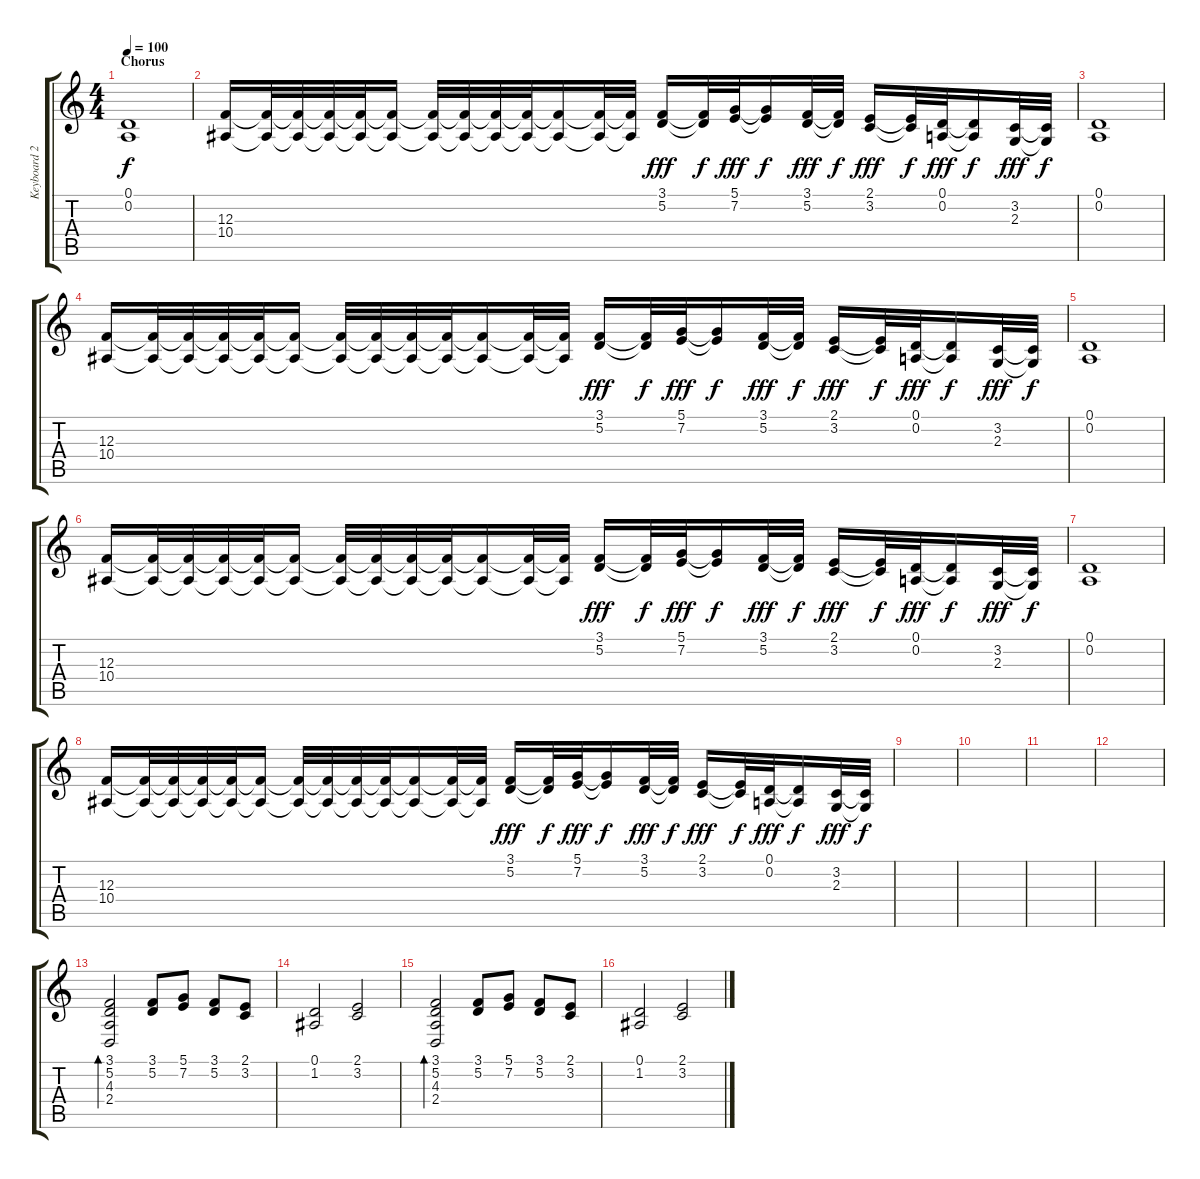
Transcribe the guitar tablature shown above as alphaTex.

\track ("Keyboard 2" "Keyboard 2") {instrument choiraahs}
\staff {score tabs}
\tuning (D4 A3 F3 C3 G2 D2) {hide}
\ts (4 4)
\section ("" "Chorus")
\tempo 100
\clef g2
\ks c
(0.1 0.2).1{dy f} |
(12.3 10.4).16 (12.3{t} 10.4{t}).32 (12.3{t} 10.4{t}).32 (12.3{t} 10.4{t}).32 (12.3{t} 10.4{t}).32 (12.3{t} 10.4{t}).16 (12.3{t} 10.4{t}).32 (12.3{t} 10.4{t}).32 (12.3{t} 10.4{t}).32 (12.3{t} 10.4{t}).32 (12.3{t} 10.4{t}).16 (12.3{t} 10.4{t}).32 (12.3{t} 10.4{t}).32 (3.1 5.2).16{dy fff} (3.1{t} 5.2{t}).32{dy f} (5.1 7.2).32{dy fff} (5.1{t} 7.2{t}).16{dy f} (3.1 5.2).32{dy fff} (3.1{t} 5.2{t}).32{dy f} (2.1 3.2).16{dy fff} (2.1{t} 3.2{t}).32{dy f} (0.1 0.2).32{dy fff} (0.1{t} 0.2{t}).16{dy f} (3.2 2.3).32{dy fff} (3.2{t} 2.3{t}).32{dy f} |
(0.1 0.2).1 |
(12.3 10.4).16 (12.3{t} 10.4{t}).32 (12.3{t} 10.4{t}).32 (12.3{t} 10.4{t}).32 (12.3{t} 10.4{t}).32 (12.3{t} 10.4{t}).16 (12.3{t} 10.4{t}).32 (12.3{t} 10.4{t}).32 (12.3{t} 10.4{t}).32 (12.3{t} 10.4{t}).32 (12.3{t} 10.4{t}).16 (12.3{t} 10.4{t}).32 (12.3{t} 10.4{t}).32 (3.1 5.2).16{dy fff} (3.1{t} 5.2{t}).32{dy f} (5.1 7.2).32{dy fff} (5.1{t} 7.2{t}).16{dy f} (3.1 5.2).32{dy fff} (3.1{t} 5.2{t}).32{dy f} (2.1 3.2).16{dy fff} (2.1{t} 3.2{t}).32{dy f} (0.1 0.2).32{dy fff} (0.1{t} 0.2{t}).16{dy f} (3.2 2.3).32{dy fff} (3.2{t} 2.3{t}).32{dy f} |
(0.1 0.2).1 |
(12.3 10.4).16 (12.3{t} 10.4{t}).32 (12.3{t} 10.4{t}).32 (12.3{t} 10.4{t}).32 (12.3{t} 10.4{t}).32 (12.3{t} 10.4{t}).16 (12.3{t} 10.4{t}).32 (12.3{t} 10.4{t}).32 (12.3{t} 10.4{t}).32 (12.3{t} 10.4{t}).32 (12.3{t} 10.4{t}).16 (12.3{t} 10.4{t}).32 (12.3{t} 10.4{t}).32 (3.1 5.2).16{dy fff} (3.1{t} 5.2{t}).32{dy f} (5.1 7.2).32{dy fff} (5.1{t} 7.2{t}).16{dy f} (3.1 5.2).32{dy fff} (3.1{t} 5.2{t}).32{dy f} (2.1 3.2).16{dy fff} (2.1{t} 3.2{t}).32{dy f} (0.1 0.2).32{dy fff} (0.1{t} 0.2{t}).16{dy f} (3.2 2.3).32{dy fff} (3.2{t} 2.3{t}).32{dy f} |
(0.1 0.2).1 |
(12.3 10.4).16 (12.3{t} 10.4{t}).32 (12.3{t} 10.4{t}).32 (12.3{t} 10.4{t}).32 (12.3{t} 10.4{t}).32 (12.3{t} 10.4{t}).16 (12.3{t} 10.4{t}).32 (12.3{t} 10.4{t}).32 (12.3{t} 10.4{t}).32 (12.3{t} 10.4{t}).32 (12.3{t} 10.4{t}).16 (12.3{t} 10.4{t}).32 (12.3{t} 10.4{t}).32 (3.1 5.2).16{dy fff} (3.1{t} 5.2{t}).32{dy f} (5.1 7.2).32{dy fff} (5.1{t} 7.2{t}).16{dy f} (3.1 5.2).32{dy fff} (3.1{t} 5.2{t}).32{dy f} (2.1 3.2).16{dy fff} (2.1{t} 3.2{t}).32{dy f} (0.1 0.2).32{dy fff} (0.1{t} 0.2{t}).16{dy f} (3.2 2.3).32{dy fff} (3.2{t} 2.3{t}).32{dy f} |
|
|
|
|
(3.1 5.2 4.3 2.4).2{bd 240 instrument acousticgrandpiano} (3.1 5.2).8 (5.1 7.2).8 (3.1 5.2).8 (2.1 3.2).8 |
(0.1 1.2).2 (2.1 3.2).2 |
(3.1 5.2 4.3 2.4).2{bd 240 instrument acousticgrandpiano} (3.1 5.2).8 (5.1 7.2).8 (3.1 5.2).8 (2.1 3.2).8 |
(0.1 1.2).2{volume 0} (2.1 3.2).2
